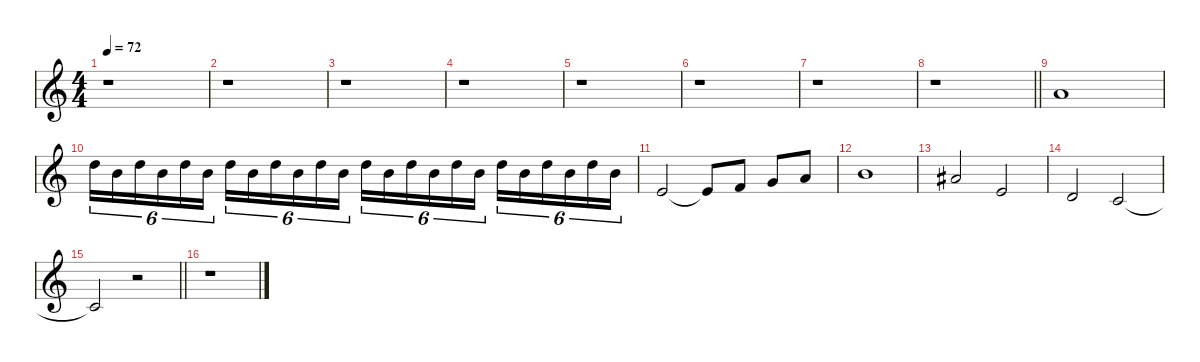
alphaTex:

\defaultSystemsLayout 4
\hideDynamics
\bracketExtendMode nobrackets
\singleTrackTrackNamePolicy hidden
\multiTrackTrackNamePolicy hidden
\otherSystemsTrackNameOrientation horizontal
\track ("Fill" "fl.") {instrument flute}
\staff {score}
\tuning (E4 B3 G3 D3 A2 E2)
\ts (4 4)
\tempo 72
\clef g2
\ks c
r.1{dy f beam Down} |
r.1{beam Down} |
r.1{beam Down} |
r.1{beam Down} |
r.1{beam Down} |
r.1{beam Down} |
r.1{beam Down} |
\barLineRight lightlight
r.1{beam Down} |
10.2.1{beam Up} |
10.1.16{tu (6 4) dy mf beam Down} 12.2.16{tu (6 4) beam Down} 10.1.16{tu (6 4) beam Down} 12.2.16{tu (6 4) beam Down} 10.1.16{tu (6 4) beam Down} 12.2.16{tu (6 4) beam Down} 10.1.16{tu (6 4) beam Down} 12.2.16{tu (6 4) dy mp beam Down} 10.1.16{tu (6 4) beam Down} 12.2.16{tu (6 4) beam Down} 10.1.16{tu (6 4) beam Down} 12.2.16{tu (6 4) beam Down} 10.1.16{tu (6 4) beam Down} 12.2.16{tu (6 4) beam Down} 10.1.16{tu (6 4) beam Down} 12.2.16{tu (6 4) beam Down} 10.1.16{tu (6 4) beam Down} 12.2.16{tu (6 4) beam Down} 10.1.16{tu (6 4) beam Down} 12.2.16{tu (6 4) dy p beam Down} 10.1.16{tu (6 4) beam Down} 12.2.16{tu (6 4) beam Down} 10.1.16{tu (6 4) beam Down} 12.2.16{tu (6 4) beam Down} |
14.4.2{dy f beam Up} 14.4{t}.8{beam Up} 10.3.8{dy mp beam Up} 12.3.8{beam Up} 10.2.8{beam Up} |
12.2.1{dy f beam Down} |
11.2{acc #}.2{beam Up} 14.4.2{beam Up} |
12.4.2{beam Up} 10.4.2{dy mf beam Up} |
\barLineRight lightlight
10.4{t}.2{dy f beam Up} r.2{beam Up} |
r.1{beam Down}
